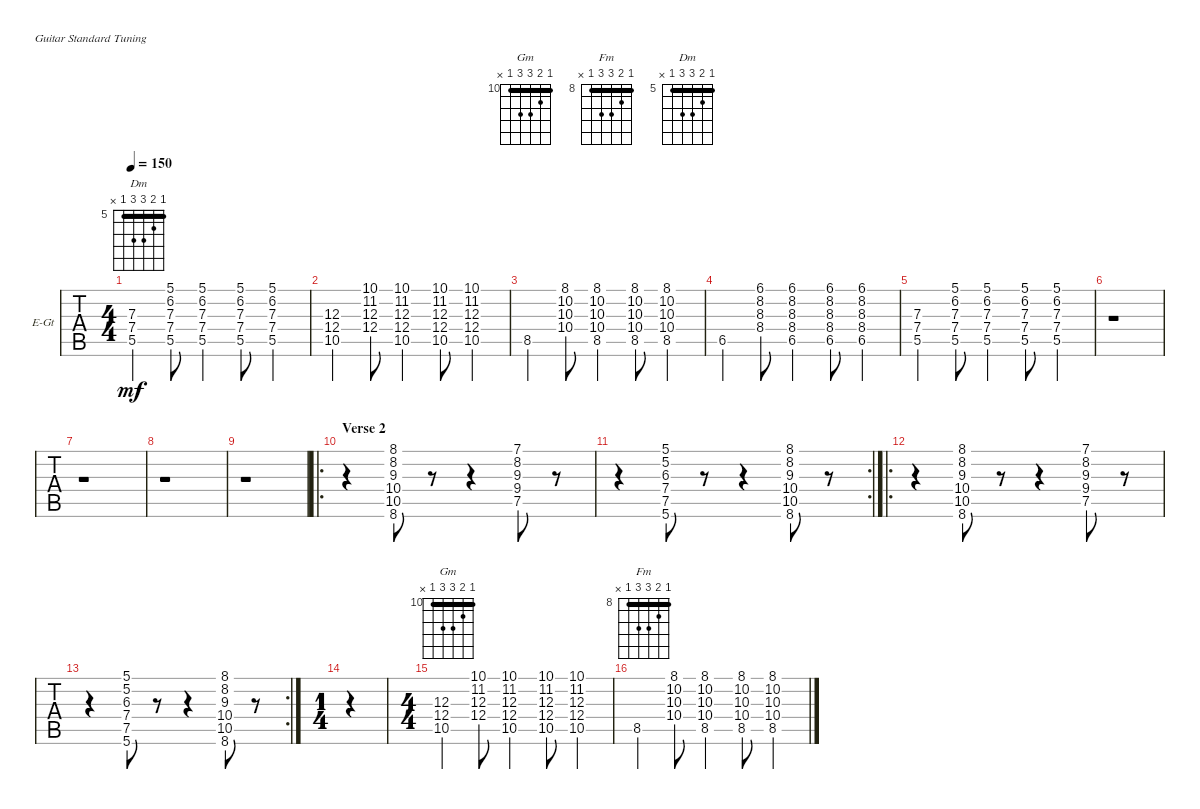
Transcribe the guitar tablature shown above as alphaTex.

\defaultSystemsLayout 4
\bracketExtendMode groupsimilarinstruments
\firstSystemTrackNameOrientation horizontal
\otherSystemsTrackNameOrientation horizontal
\chordDiagramsInScore
\track ("Guitar" "E-Gt") {instrument distortionguitar}
\staff {tabs}
\tuning (E4 B3 G3 D3 A2 E2)
\chord ("Gm" 10 11 12 12 10 x) {firstfret 10 barre 10}
\chord ("Fm" 8 9 10 10 8 x) {firstfret 8 barre 8}
\chord ("Dm" 5 6 7 7 5 x) {firstfret 5 barre 5}
\ts (4 4)
\tempo 150
\clef g2
\ks c
(5.5 7.4 7.3).4{ch "Dm" dy mf} (5.5 7.4 7.3 6.2 5.1).8 (5.5 7.4 7.3 6.2 5.1).4 (5.5 7.4 7.3 6.2 5.1).8 (5.5 7.4 7.3 6.2 5.1).4 |
(10.5 12.4 12.3).4 (10.1 11.2 12.3 12.4).8 (10.1 11.2 12.3 12.4 10.5).4 (10.1 11.2 12.3 12.4 10.5).8 (10.1 11.2 12.3 12.4 10.5).4 |
8.5.4 (8.1 10.2 10.3 10.4).8 (8.1 10.2 10.3 10.4 8.5).4 (8.1 10.2 10.3 10.4 8.5).8 (8.1 10.2 10.3 10.4 8.5).4 |
6.5.4 (8.4 8.3 8.2 6.1).8 (6.5 8.4 8.3 8.2 6.1).4 (6.5 8.4 8.3 8.2 6.1).8 (6.5 8.4 8.3 8.2 6.1).4 |
(5.5 7.4 7.3).4 (5.5 7.4 7.3 6.2 5.1).8 (5.5 7.4 7.3 6.2 5.1).4 (5.5 7.4 7.3 6.2 5.1).8 (5.5 7.4 7.3 6.2 5.1).4 |
r.1 |
r.1 |
r.1 |
r.1 |
\ro
\section ("" "Verse 2")
r.4 (8.6 10.5 10.4 9.3 8.2 8.1).8 r.8 r.4 (7.5 9.4 9.3 8.2 7.1).8 r.8 |
\rc 2
r.4 (5.6 7.5 7.4 6.3 5.2 5.1).8 r.8 r.4 (8.6 10.5 10.4 9.3 8.2 8.1).8 r.8 |
\ro
r.4 (8.6 10.5 10.4 9.3 8.2 8.1).8 r.8 r.4 (7.5 9.4 9.3 8.2 7.1).8 r.8 |
\rc 2
r.4 (5.6 7.5 7.4 6.3 5.2 5.1).8 r.8 r.4 (8.6 10.5 10.4 9.3 8.2 8.1).8 r.8 |
\ts (1 4)
r.4 |
\ts (4 4)
(10.5 12.4 12.3).4{ch "Gm"} (10.1 11.2 12.3 12.4).8 (10.1 11.2 12.3 12.4 10.5).4 (10.1 11.2 12.3 12.4 10.5).8 (10.1 11.2 12.3 12.4 10.5).4 |
8.5.4{ch "Fm"} (8.1 10.2 10.3 10.4).8 (8.1 10.2 10.3 10.4 8.5).4 (8.1 10.2 10.3 10.4 8.5).8 (8.1 10.2 10.3 10.4 8.5).4
